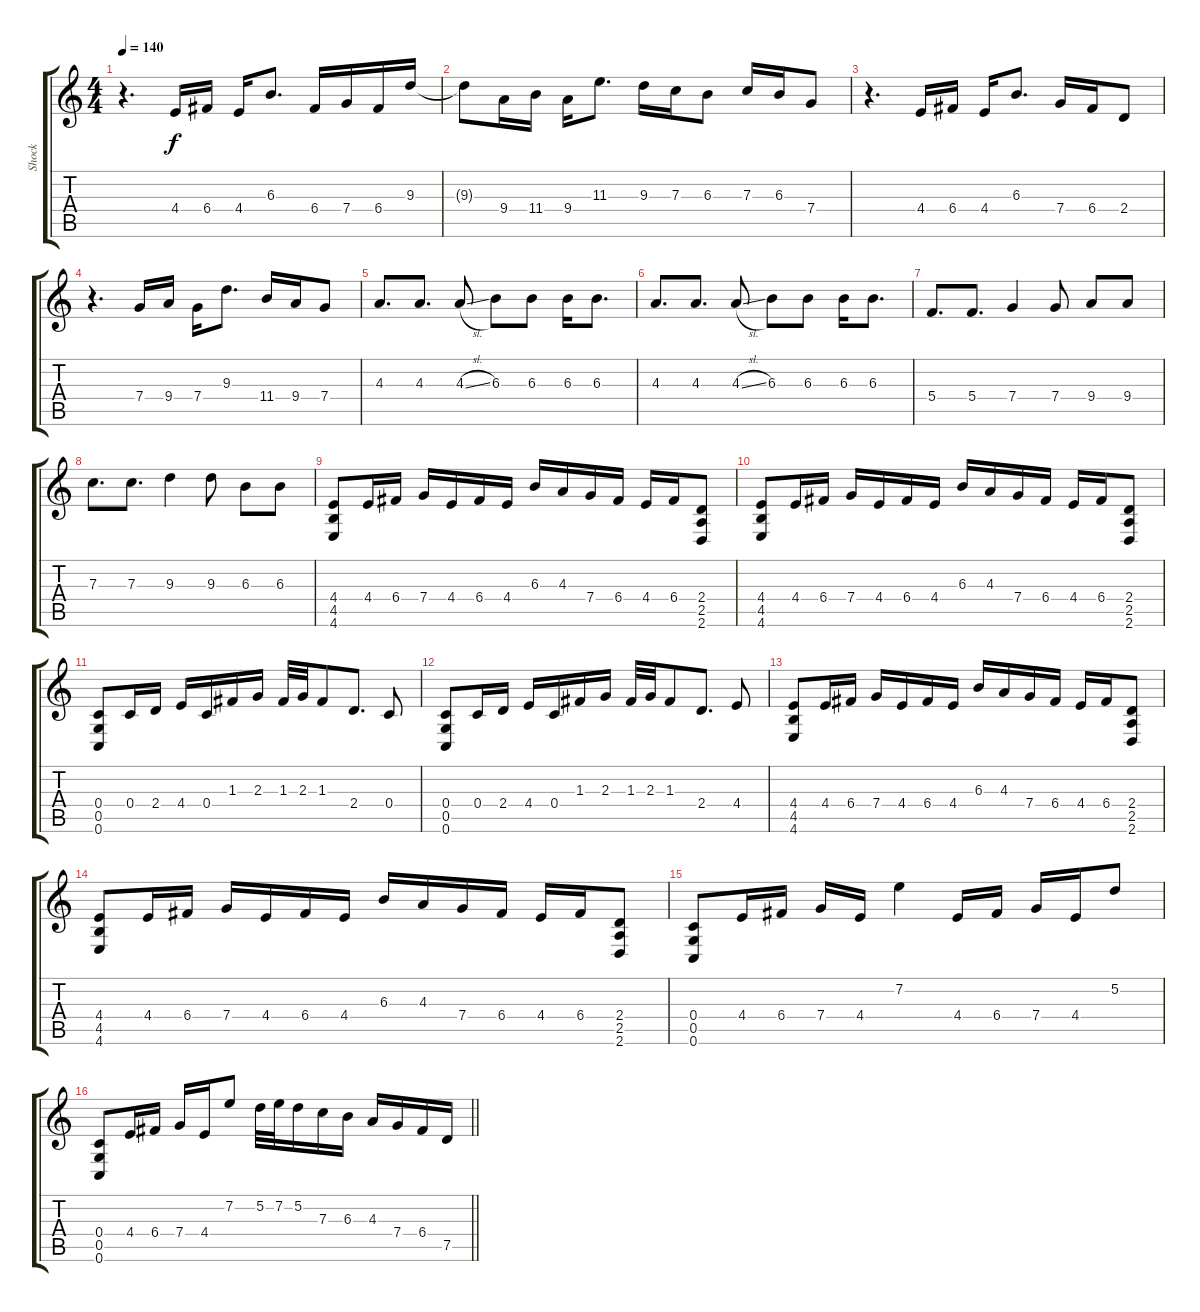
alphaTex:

\track ("Shock" "Shock") {instrument distortionguitar}
\staff {score tabs}
\tuning (D4 A3 F3 C3 G2 C2) {hide}
\ts (4 4)
\tempo 140
\clef g2
\ks c
r.4{d dy f} 4.4.16 6.4.16 4.4.16 6.3.8{d} 6.4.16 7.4.16 6.4.16 9.3.16 |
9.3{t}.8 9.4.16 11.4.16 9.4.16 11.3.8{d} 9.3.16 7.3.16 6.3.8 7.3.16 6.3.16 7.4.8 |
r.4{d} 4.4.16 6.4.16 4.4.16 6.3.8{d} 7.4.16 6.4.16 2.4.8 |
r.4{d} 7.4.16 9.4.16 7.4.16 9.3.8{d} 11.4.16 9.4.16 7.4.8 |
4.3.8{d} 4.3.8{d} 4.3{sl}.8 6.3.8 6.3.8 6.3.16 6.3.8{d} |
4.3.8{d} 4.3.8{d} 4.3{sl}.8 6.3.8 6.3.8 6.3.16 6.3.8{d} |
5.4.8{d} 5.4.8{d} 7.4.4 7.4.8 9.4.8 9.4.8 |
7.3.8{d} 7.3.8{d} 9.3.4 9.3.8 6.3.8 6.3.8 |
(4.4 4.5 4.6).8 4.4.16 6.4.16 7.4.16 4.4.16 6.4.16 4.4.16 6.3.16 4.3.16 7.4.16 6.4.16 4.4.16 6.4.16 (2.4 2.5 2.6).8 |
(4.4 4.5 4.6).8 4.4.16 6.4.16 7.4.16 4.4.16 6.4.16 4.4.16 6.3.16 4.3.16 7.4.16 6.4.16 4.4.16 6.4.16 (2.4 2.5 2.6).8 |
(0.4 0.5 0.6).8 0.4.16 2.4.16 4.4.16 0.4.16 1.3.16 2.3.16 1.3.32 2.3.32 1.3.8 2.4.8{d} 0.4.8 |
(0.4 0.5 0.6).8 0.4.16 2.4.16 4.4.16 0.4.16 1.3.16 2.3.16 1.3.32 2.3.32 1.3.8 2.4.8{d} 4.4.8 |
(4.4 4.5 4.6).8 4.4.16 6.4.16 7.4.16 4.4.16 6.4.16 4.4.16 6.3.16 4.3.16 7.4.16 6.4.16 4.4.16 6.4.16 (2.4 2.5 2.6).8 |
(4.4 4.5 4.6).8 4.4.16 6.4.16 7.4.16 4.4.16 6.4.16 4.4.16 6.3.16 4.3.16 7.4.16 6.4.16 4.4.16 6.4.16 (2.4 2.5 2.6).8 |
(0.4 0.5 0.6).8 4.4.16 6.4.16 7.4.16 4.4.16 7.2.4 4.4.16 6.4.16 7.4.16 4.4.16 5.2.8 |
\barLineRight lightlight
(0.4 0.5 0.6).8 4.4.16 6.4.16 7.4.16 4.4.16 7.2.8 5.2.32 7.2.32 5.2.16 7.3.16 6.3.16 4.3.16 7.4.16 6.4.16 7.5.16
